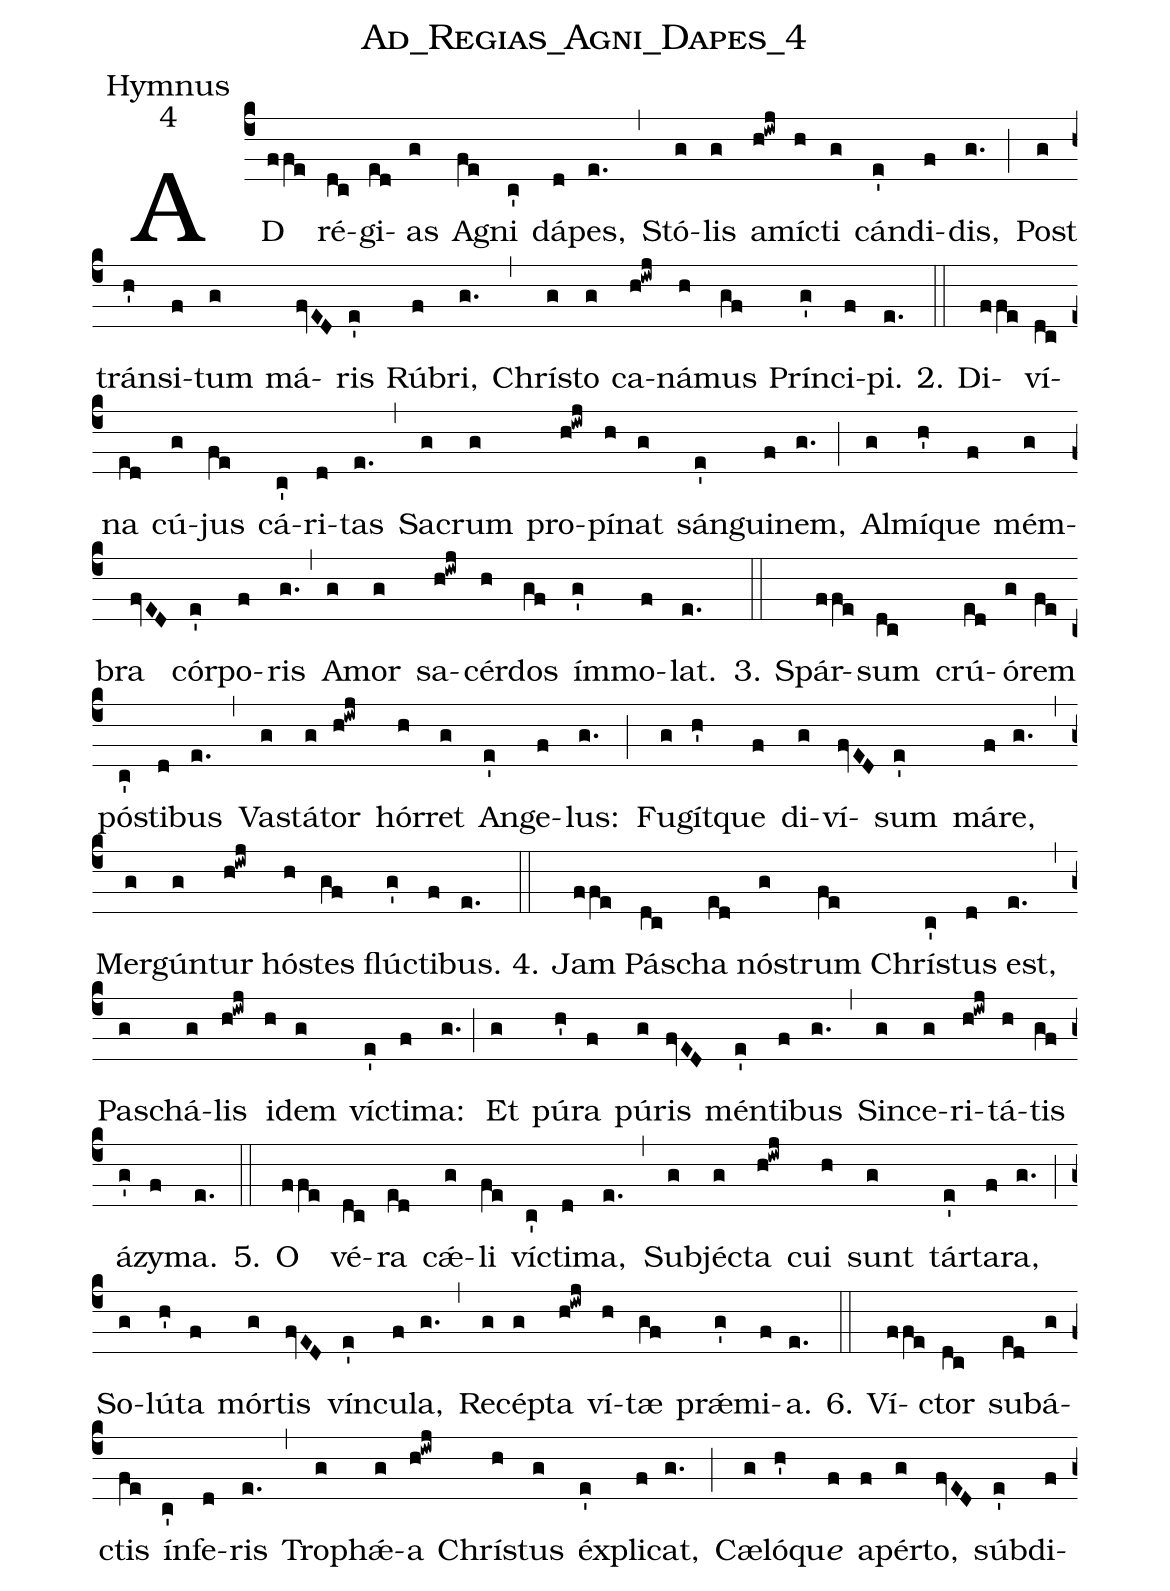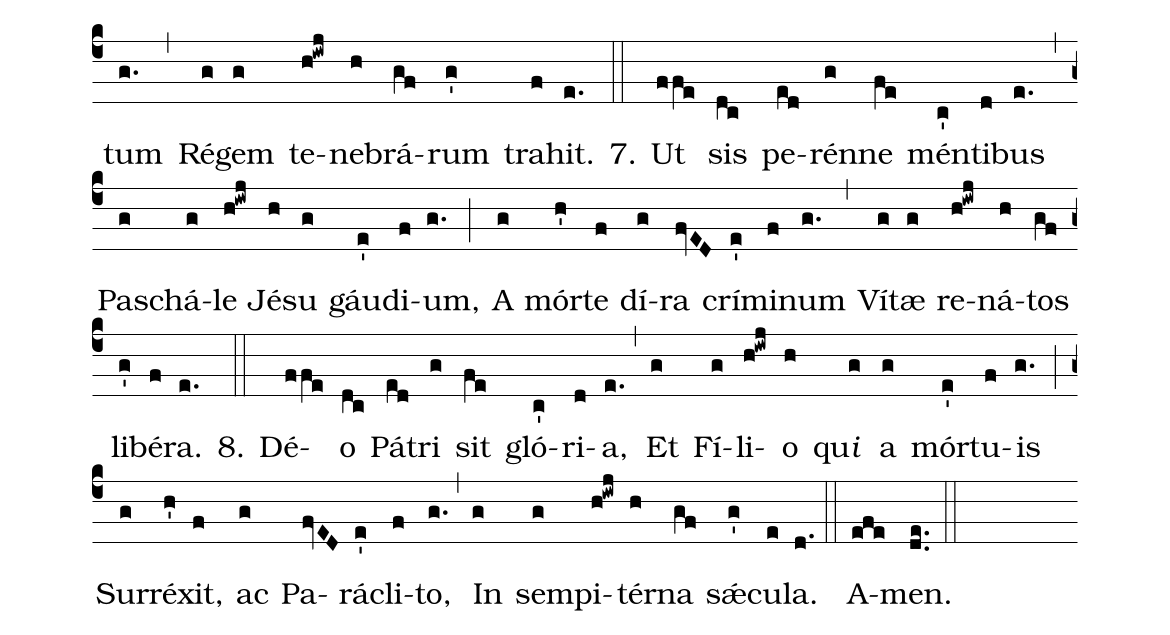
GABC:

name:Ad_Regias_Agni_Dapes_4;
office-part:Hymnus;
mode:4;
%%
(c4) AD(ffe) ré(dc)gi(ed)as(g) A(fe)gni(c') dá(d)pes,(e.) (,) Stó(g)lis(g) a(h!iwj)mí(h)cti(g) cán(e')di(f)dis,(g.) (;) Post(g) trán(h')si(f)tum(g) má(fvED)ris(e') Rú(f)bri,(g.) (,) Chrí(g)sto(g) ca(h!iwj)ná(h)mus(gf) Prín(g')ci(f)pi.(e.) (::) 2. Di(ffe)ví(dc)na(ed) cú(g)jus(fe) cá(c')ri(d)tas(e.) (,) Sa(g)crum(g) pro(h!iwj)pí(h)nat(g) sán(e')gui(f)nem,(g.) (;) Al(g)mí(h')que(f) mém(g)bra(fvED) cór(e')po(f)ris(g.) (,) A(g)mor(g) sa(h!iwj)cér(h)dos(gf) ím(g')mo(f)lat.(e.)

(::) 3. Spár(ffe)sum(dc) crú(ed)ó(g)rem(fe) pó(c')sti(d)bus(e.) (,) Va(g)stá(g)tor(h!iwj) hór(h)ret(g) An(e')ge(f)lus:(g.) (;) Fu(g)gí(h')tque(f) di(g)ví(fvED)sum(e') má(f)re,(g.) (,) Mer(g)gún(g)tur(h!iwj) hó(h)stes(gf) flú(g')cti(f)bus.(e.)

(::) 4. Jam(ffe) Pá(dc)scha(ed) nó(g)strum(fe) Chrí(c')stus(d) est,(e.) (,) Pa(g)schá(g)lis(h!iwj) i(h)dem(g) ví(e')cti(f)ma:(g.) (;) Et(g) pú(h')ra(f) pú(g)ris(fvED) mén(e')ti(f)bus(g.) (,) Sin(g)ce(g)ri(h!iwj)tá(h)tis(gf) á(g')zy(f)ma.(e.)

5.(::) O(ffe) vé(dc)ra(ed) cǽ(g)li(fe) ví(c')cti(d)ma,(e.) (,) Sub(g)jé(g)cta(h!iwj) cui(h) sunt(g) tár(e')ta(f)ra,(g.) (;) So(g)lú(h')ta(f) mór(g)tis(fvED) vín(e')cu(f)la,(g.) (,) Re(g)cé(g)pta(h!iwj) ví(h)tæ(gf) prǽ(g')mi(f)a.(e.)

6.(::) Ví(ffe)ctor(dc) sub(ed)á(g)ctis(fe) ín(c')fe(d)ris(e.) (,) Tro(g)phǽ(g)a(h!iwj) Chrí(h)stus(g) éx(e')pli(f)cat,(g.) (;) Cæ(g)ló(h')qu<i>e</i>(f) a(f)pér(g)to,(fvED) súb(e')di(f)tum(g.) (,) Ré(g)gem(g) te(h!iwj)ne(h)brá(gf)rum(g') tra(f)hit.(e.)

7.(::) Ut(ffe) sis(dc) pe(ed)rén(g)ne(fe) mén(c')ti(d)bus(e.) (,) Pa(g)schá(g)le(h!iwj) Jé(h)su(g) gáu(e')di(f)um,(g.) (;) A(g) mór(h')te(f) dí(g)ra(fvED) crí(e')mi(f)num(g.) (,) Ví(g)tæ(g) re(h!iwj)ná(h)tos(gf) li(g')bé(f)ra.(e.)

8.(::) Dé(ffe)o(dc) Pá(ed)tri(g) sit(fe) gló(c')ri(d)a,(e.) (,) Et(g) Fí(g)li(h!iwj)o(h) qu<i>i</i>(g) a(g) mór(e')tu(f)is(g.) (;) Sur(g)réx(h')it,(f) ac(g) Pa(fvED)rá(e')cli(f)to,(g.) (,) In(g) sem(g)pi(h!iwj)tér(h)na(gf) sǽ(g')cu(e)la.(d.) (::) A(efe)men.(de..) (::)
